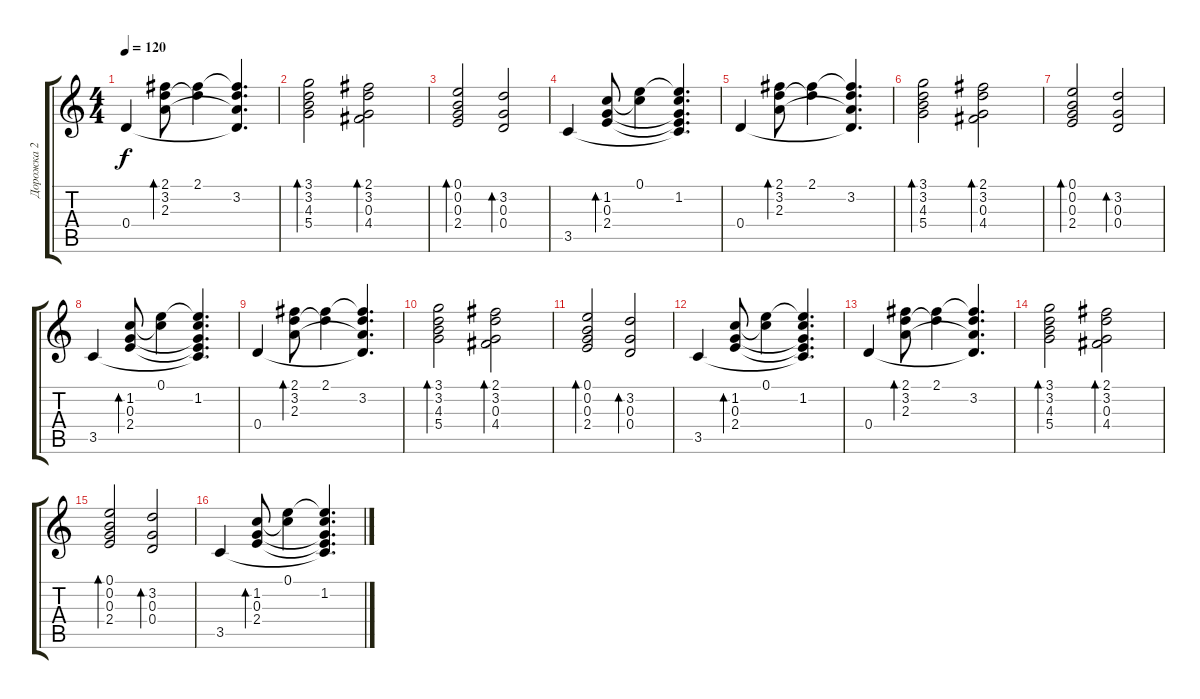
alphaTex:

\track ("Дорожка 2" "Дорожка 2") {instrument acousticguitarsteel}
\staff {score tabs}
\tuning (E4 B3 G3 D3 A2 E2) {hide}
\ts (4 4)
\tempo 120
\clef g2
\ks c
0.4.4{dy f} (2.1 3.2 2.3).8{bd 60} (2.1 3.2{t}).4 (2.1{t} 3.2 2.3{t} 0.4{t}).4{d} |
(3.1 3.2 4.3 5.4).2{bd 60} (2.1 3.2 0.3 4.4).2{bd 60} |
(0.1 0.2 0.3 2.4).2{bd 60} (3.2 0.3 0.4).2{bd 60} |
3.5.4 (1.2 0.3 2.4).8{bd 60} (0.1 1.2{t}).4 (0.1{t} 1.2 0.3{t} 2.4{t} 3.5{t}).4{d} |
0.4.4 (2.1 3.2 2.3).8{bd 60} (2.1 3.2{t}).4 (2.1{t} 3.2 2.3{t} 0.4{t}).4{d} |
(3.1 3.2 4.3 5.4).2{bd 60} (2.1 3.2 0.3 4.4).2{bd 60} |
(0.1 0.2 0.3 2.4).2{bd 60} (3.2 0.3 0.4).2{bd 60} |
3.5.4 (1.2 0.3 2.4).8{bd 60} (0.1 1.2{t}).4 (0.1{t} 1.2 0.3{t} 2.4{t} 3.5{t}).4{d} |
0.4.4 (2.1 3.2 2.3).8{bd 60} (2.1 3.2{t}).4 (2.1{t} 3.2 2.3{t} 0.4{t}).4{d} |
(3.1 3.2 4.3 5.4).2{bd 60} (2.1 3.2 0.3 4.4).2{bd 60} |
(0.1 0.2 0.3 2.4).2{bd 60} (3.2 0.3 0.4).2{bd 60} |
3.5.4 (1.2 0.3 2.4).8{bd 60} (0.1 1.2{t}).4 (0.1{t} 1.2 0.3{t} 2.4{t} 3.5{t}).4{d} |
0.4.4 (2.1 3.2 2.3).8{bd 60} (2.1 3.2{t}).4 (2.1{t} 3.2 2.3{t} 0.4{t}).4{d} |
(3.1 3.2 4.3 5.4).2{bd 60} (2.1 3.2 0.3 4.4).2{bd 60} |
(0.1 0.2 0.3 2.4).2{bd 60} (3.2 0.3 0.4).2{bd 60} |
3.5.4 (1.2 0.3 2.4).8{bd 60} (0.1 1.2{t}).4 (0.1{t} 1.2 0.3{t} 2.4{t} 3.5{t}).4{d}
